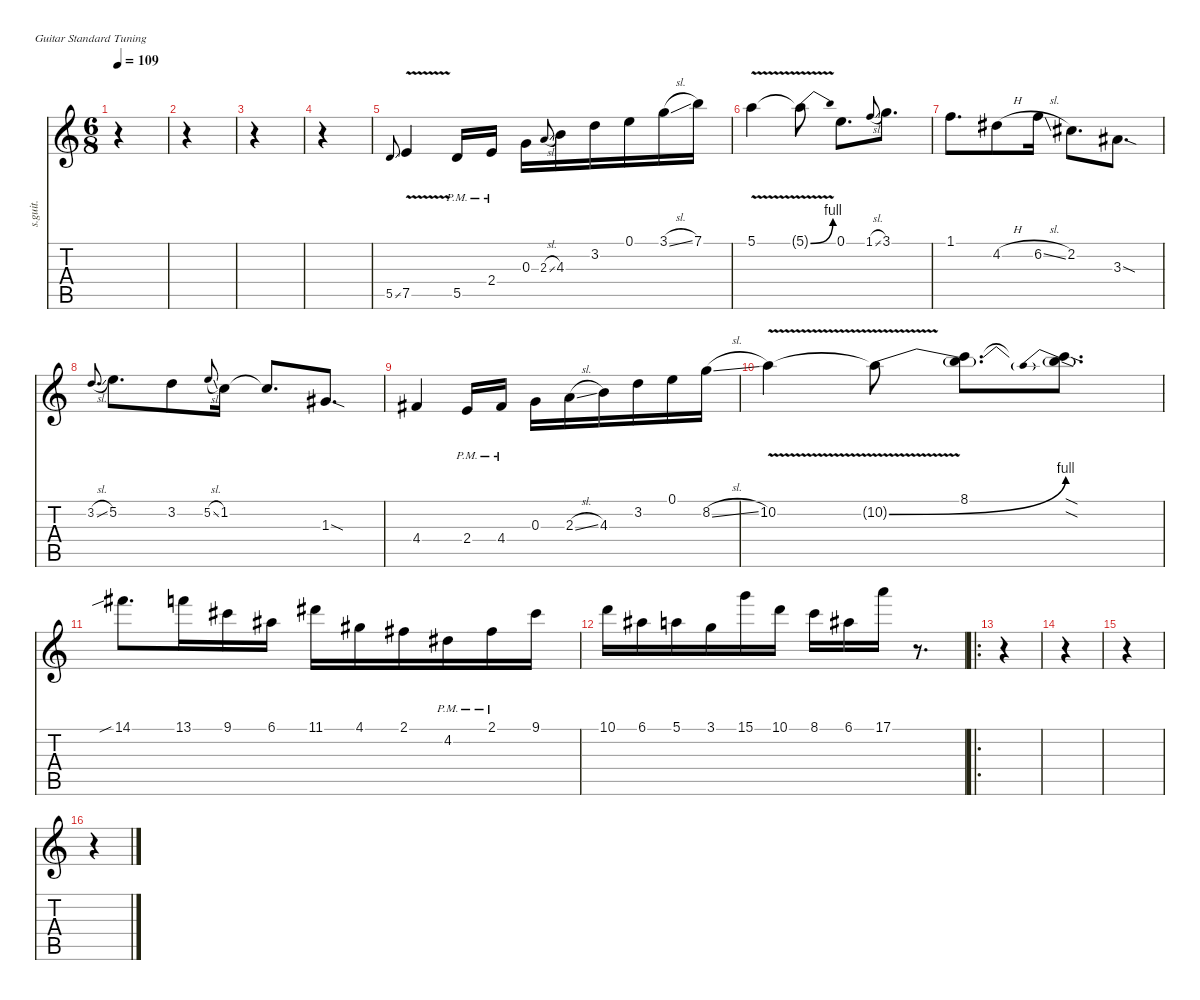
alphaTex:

\defaultSystemsLayout 4
\hideDynamics
\bracketExtendMode nobrackets
\track ("Synthesizer (Right Hand)" "s.guit.") {instrument lead2sawtooth}
\staff {score tabs}
\tuning (E4 B3 G3 D3 A2 E2)
\displaytranspose 12
\ts (6 8)
\tempo 109
\clef g2
\ks c
r.4{dy mf} |
r.4 |
r.4 |
r.4 |
5.5{ss}.8{lyrics (0 "") lyrics (1 "") lyrics (2 "") lyrics (3 "") lyrics (4 "") gr onbeat} 7.5{v}.4{lyrics (0 "") lyrics (1 "") lyrics (2 "") lyrics (3 "") lyrics (4 "")} 5.5{pm}.16{lyrics (0 "") lyrics (1 "") lyrics (2 "") lyrics (3 "") lyrics (4 "")} 2.4{pm}.16{lyrics (0 "") lyrics (1 "") lyrics (2 "") lyrics (3 "") lyrics (4 "")} 0.3.16{lyrics (0 "") lyrics (1 "") lyrics (2 "") lyrics (3 "") lyrics (4 "")} 2.3{sl}.8{lyrics (0 "") lyrics (1 "") lyrics (2 "") lyrics (3 "") lyrics (4 "") gr onbeat} 4.3.16{lyrics (0 "") lyrics (1 "") lyrics (2 "") lyrics (3 "") lyrics (4 "")} 3.2.16{lyrics (0 "") lyrics (1 "") lyrics (2 "") lyrics (3 "") lyrics (4 "")} 0.1.16{lyrics (0 "") lyrics (1 "") lyrics (2 "") lyrics (3 "") lyrics (4 "")} 3.1{sl}.16{lyrics (0 "") lyrics (1 "") lyrics (2 "") lyrics (3 "") lyrics (4 "")} 7.1.16{lyrics (0 "") lyrics (1 "") lyrics (2 "") lyrics (3 "") lyrics (4 "")} |
5.1{v}.4{lyrics (0 "") lyrics (1 "") lyrics (2 "") lyrics (3 "") lyrics (4 "")} 5.1{be (bend 0 0 15 4) t}.8{lyrics (0 "") lyrics (1 "") lyrics (2 "") lyrics (3 "") lyrics (4 "")} 0.1.8{d lyrics (0 "") lyrics (1 "") lyrics (2 "") lyrics (3 "") lyrics (4 "")} 1.1{sl}.8{lyrics (0 "") lyrics (1 "") lyrics (2 "") lyrics (3 "") lyrics (4 "") gr onbeat} 3.1.8{d lyrics (0 "") lyrics (1 "") lyrics (2 "") lyrics (3 "") lyrics (4 "")} |
1.1.8{d lyrics (0 "") lyrics (1 "") lyrics (2 "") lyrics (3 "") lyrics (4 "")} 4.2{h acc #}.8{lyrics (0 "") lyrics (1 "") lyrics (2 "") lyrics (3 "") lyrics (4 "")} 6.2{sl}.16{lyrics (0 "") lyrics (1 "") lyrics (2 "") lyrics (3 "") lyrics (4 "")} 2.2{acc #}.8{d lyrics (0 "") lyrics (1 "") lyrics (2 "") lyrics (3 "") lyrics (4 "")} 3.3{sod acc #}.8{d lyrics (0 "") lyrics (1 "") lyrics (2 "") lyrics (3 "") lyrics (4 "")} |
3.2{sl}.8{d lyrics (0 "") lyrics (1 "") lyrics (2 "") lyrics (3 "") lyrics (4 "") gr onbeat} 5.2.8{d lyrics (0 "") lyrics (1 "") lyrics (2 "") lyrics (3 "") lyrics (4 "")} 3.2.8{lyrics (0 "") lyrics (1 "") lyrics (2 "") lyrics (3 "") lyrics (4 "")} 5.2{sl}.8{lyrics (0 "") lyrics (1 "") lyrics (2 "") lyrics (3 "") lyrics (4 "") gr onbeat} 1.2.16{lyrics (0 "") lyrics (1 "") lyrics (2 "") lyrics (3 "") lyrics (4 "")} 1.2{t}.8{d lyrics (0 "") lyrics (1 "") lyrics (2 "") lyrics (3 "") lyrics (4 "")} 1.3{sod acc #}.8{d lyrics (0 "") lyrics (1 "") lyrics (2 "") lyrics (3 "") lyrics (4 "")} |
4.4{acc #}.4{lyrics (0 "") lyrics (1 "") lyrics (2 "") lyrics (3 "") lyrics (4 "")} 2.4{pm}.16{lyrics (0 "") lyrics (1 "") lyrics (2 "") lyrics (3 "") lyrics (4 "")} 4.4{pm acc #}.16{lyrics (0 "") lyrics (1 "") lyrics (2 "") lyrics (3 "") lyrics (4 "")} 0.3.16{lyrics (0 "") lyrics (1 "") lyrics (2 "") lyrics (3 "") lyrics (4 "")} 2.3{sl}.16{lyrics (0 "") lyrics (1 "") lyrics (2 "") lyrics (3 "") lyrics (4 "")} 4.3.16{lyrics (0 "") lyrics (1 "") lyrics (2 "") lyrics (3 "") lyrics (4 "")} 3.2.16{lyrics (0 "") lyrics (1 "") lyrics (2 "") lyrics (3 "") lyrics (4 "")} 0.1.16{lyrics (0 "") lyrics (1 "") lyrics (2 "") lyrics (3 "") lyrics (4 "")} 8.2{sl}.16{lyrics (0 "") lyrics (1 "") lyrics (2 "") lyrics (3 "") lyrics (4 "")} |
10.2{v}.4{lyrics (0 "") lyrics (1 "") lyrics (2 "") lyrics (3 "") lyrics (4 "")} 10.2{be (bend 0 0 15 4) t}.8{lyrics (0 "") lyrics (1 "") lyrics (2 "") lyrics (3 "") lyrics (4 "")} (8.1 10.2{t}).8{d lyrics (0 "") lyrics (1 "") lyrics (2 "") lyrics (3 "") lyrics (4 "")} (8.1{sod t} 10.2{be (prebend 0 4 60 4) sod t}).8{d lyrics (0 "") lyrics (1 "") lyrics (2 "") lyrics (3 "") lyrics (4 "")} |
14.1{sib acc #}.8{d lyrics (0 "") lyrics (1 "") lyrics (2 "") lyrics (3 "") lyrics (4 "")} 13.1.16{lyrics (0 "") lyrics (1 "") lyrics (2 "") lyrics (3 "") lyrics (4 "")} 9.1{acc #}.16{lyrics (0 "") lyrics (1 "") lyrics (2 "") lyrics (3 "") lyrics (4 "")} 6.1{acc #}.16{lyrics (0 "") lyrics (1 "") lyrics (2 "") lyrics (3 "") lyrics (4 "")} 11.1{acc #}.16{lyrics (0 "") lyrics (1 "") lyrics (2 "") lyrics (3 "") lyrics (4 "")} 4.1{acc #}.16{lyrics (0 "") lyrics (1 "") lyrics (2 "") lyrics (3 "") lyrics (4 "")} 2.1{acc #}.16{lyrics (0 "") lyrics (1 "") lyrics (2 "") lyrics (3 "") lyrics (4 "")} 4.2{pm acc #}.16{lyrics (0 "") lyrics (1 "") lyrics (2 "") lyrics (3 "") lyrics (4 "")} 2.1{pm acc #}.16{lyrics (0 "") lyrics (1 "") lyrics (2 "") lyrics (3 "") lyrics (4 "")} 9.1{acc #}.16{lyrics (0 "") lyrics (1 "") lyrics (2 "") lyrics (3 "") lyrics (4 "")} |
10.1.16{lyrics (0 "") lyrics (1 "") lyrics (2 "") lyrics (3 "") lyrics (4 "")} 6.1{acc #}.16{lyrics (0 "") lyrics (1 "") lyrics (2 "") lyrics (3 "") lyrics (4 "")} 5.1.16{lyrics (0 "") lyrics (1 "") lyrics (2 "") lyrics (3 "") lyrics (4 "")} 3.1.16{lyrics (0 "") lyrics (1 "") lyrics (2 "") lyrics (3 "") lyrics (4 "")} 15.1.16{lyrics (0 "") lyrics (1 "") lyrics (2 "") lyrics (3 "") lyrics (4 "")} 10.1.16{lyrics (0 "") lyrics (1 "") lyrics (2 "") lyrics (3 "") lyrics (4 "")} 8.1.16{lyrics (0 "") lyrics (1 "") lyrics (2 "") lyrics (3 "") lyrics (4 "")} 6.1{acc #}.16{lyrics (0 "") lyrics (1 "") lyrics (2 "") lyrics (3 "") lyrics (4 "")} 17.1.16{lyrics (0 "") lyrics (1 "") lyrics (2 "") lyrics (3 "") lyrics (4 "")} r.8{d} |
\ro
r.4 |
r.4 |
r.4 |
r.4
